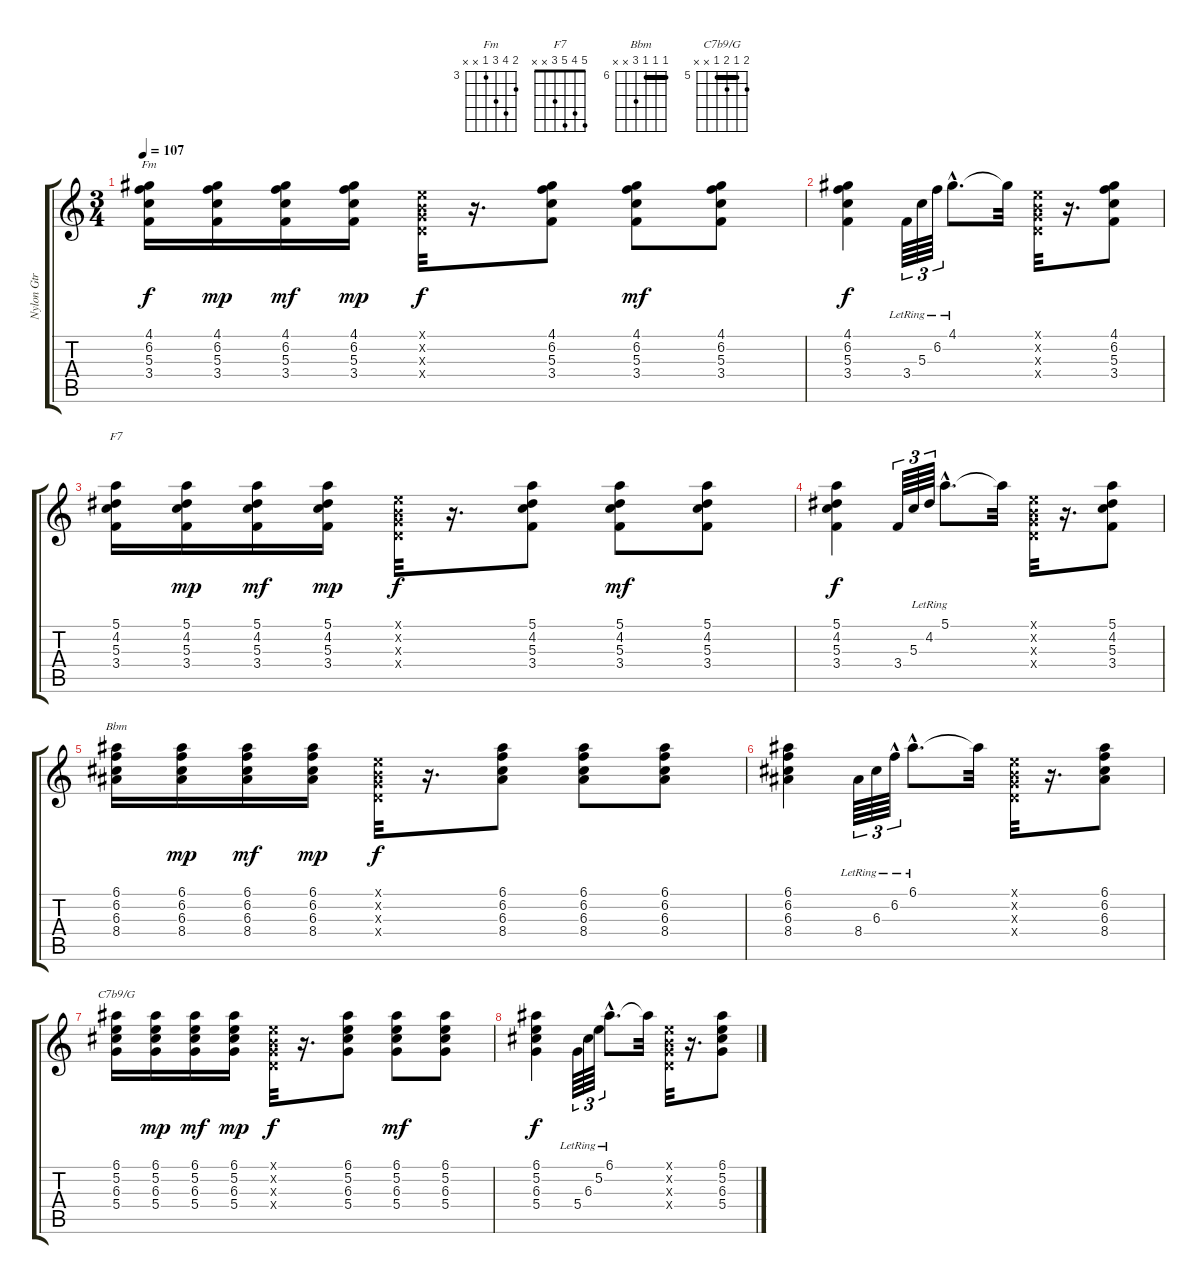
\track ("Nylon Gtr" "Nylon Gtr") {instrument acousticguitarnylon}
\staff {score tabs}
\tuning (E4 B3 G3 D3 A2 E2) {hide}
\chord ("Fm" 4 6 5 3 x x) {firstfret 3}
\chord ("F7" 5 4 5 3 x x)
\chord ("Bbm" 6 6 6 8 x x) {firstfret 6 barre 6}
\chord ("C7b9/G" 6 5 6 5 x x) {firstfret 5 barre 5}
\ts (3 4)
\tempo 107
\clef g2
\ks c
(4.1 6.2 5.3 3.4).16{ch "Fm" dy f} (4.1 6.2 5.3 3.4).16{dy mp} (4.1 6.2 5.3 3.4).16{dy mf} (4.1 6.2 5.3 3.4).16{dy mp} (0.1{x} 0.2{x} 0.3{x} 0.4{x}).32{dy f} r.16{d} (4.1 6.2 5.3 3.4).8 (4.1 6.2 5.3 3.4).8{dy mf} (4.1 6.2 5.3 3.4).8 |
(4.1 6.2 5.3 3.4).4{dy f} 3.4{lr}.64{tu (3 2)} 5.3{lr}.64{tu (3 2)} 6.2{lr}.64{tu (3 2)} 4.1{hac lr}.8{d} 4.1{t}.32 (0.1{x} 0.2{x} 0.3{x} 0.4{x}).32 r.16{d} (4.1 6.2 5.3 3.4).8 |
(5.1 4.2 5.3 3.4).16{ch "F7"} (5.1 4.2 5.3 3.4).16{dy mp} (5.1 4.2 5.3 3.4).16{dy mf} (5.1 4.2 5.3 3.4).16{dy mp} (0.1{x} 0.2{x} 0.3{x} 0.4{x}).32{dy f} r.16{d} (5.1 4.2 5.3 3.4).8 (5.1 4.2 5.3 3.4).8{dy mf} (5.1 4.2 5.3 3.4).8 |
(5.1 4.2 5.3 3.4).4{dy f} 3.4.64{tu (3 2)} 5.3.64{tu (3 2)} 4.2{lr}.64{tu (3 2)} 5.1{hac}.8{d} 5.1{t}.32 (0.1{x} 0.2{x} 0.3{x} 0.4{x}).32 r.16{d} (5.1 4.2 5.3 3.4).8 |
(6.1 6.2 6.3 8.4).16{ch "Bbm"} (6.1 6.2 6.3 8.4).16{dy mp} (6.1 6.2 6.3 8.4).16{dy mf} (6.1 6.2 6.3 8.4).16{dy mp} (0.1{x} 0.2{x} 0.3{x} 0.4{x}).32{dy f} r.16{d} (6.1 6.2 6.3 8.4).8 (6.1 6.2 6.3 8.4).8 (6.1 6.2 6.3 8.4).8 |
(6.1 6.2 6.3 8.4).4 8.4{lr}.64{tu (3 2)} 6.3{lr}.64{tu (3 2)} 6.2{hac lr}.64{tu (3 2)} 6.1{hac lr}.8{d} 6.1{t}.32 (0.1{x} 0.2{x} 0.3{x} 0.4{x}).32 r.16{d} (6.1 6.2 6.3 8.4).8 |
(6.1 5.2 6.3 5.4).16{ch "C7b9/G"} (6.1 5.2 6.3 5.4).16{dy mp} (6.1 5.2 6.3 5.4).16{dy mf} (6.1 5.2 6.3 5.4).16{dy mp} (0.1{x} 0.2{x} 0.3{x} 0.4{x}).32{dy f} r.16{d} (6.1 5.2 6.3 5.4).8 (6.1 5.2 6.3 5.4).8{dy mf} (6.1 5.2 6.3 5.4).8 |
(6.1 5.2 6.3 5.4).4{dy f} 5.4{lr}.64{tu (3 2)} 6.3{lr}.64{tu (3 2)} 5.2{lr}.64{tu (3 2)} 6.1{hac lr}.8{d} 6.1{t}.32 (0.1{x} 0.2{x} 0.3{x} 0.4{x}).32 r.16{d} (6.1 5.2 6.3 5.4).8
